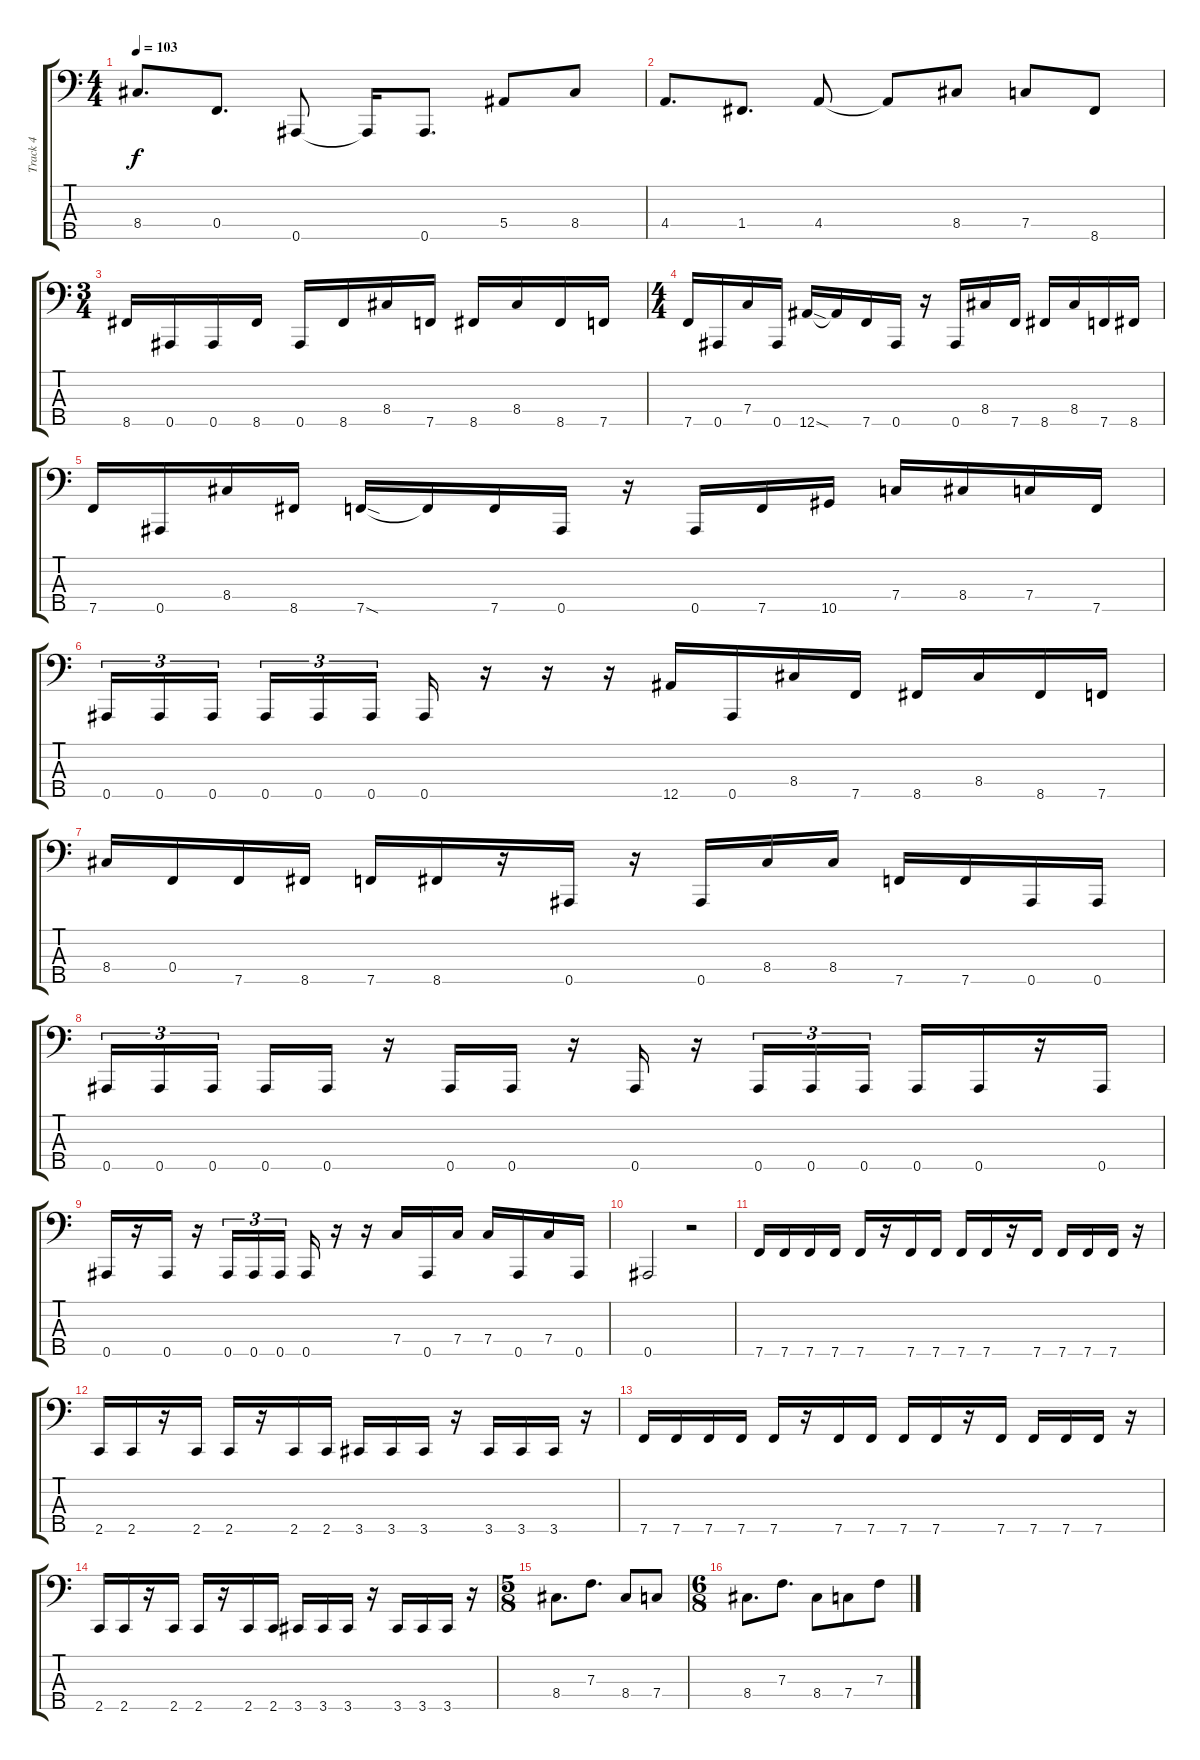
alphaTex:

\track ("Track 4" "Track 4") {instrument electricbassfinger}
\staff {score tabs}
\tuning (Ab2 Eb2 Bb1 F1 Bb0) {hide}
\ts (4 4)
\tempo 103
\clef f4
\ks c
8.4.8{d dy f} 0.4.8{d} 0.5.8 0.5{t}.16 0.5.8{d} 5.4.8 8.4.8 |
4.4.8{d} 1.4.8{d} 4.4.8 4.4{t}.8 8.4.8 7.4.8 8.5.8 |
\ts (3 4)
8.5.16 0.5.16 0.5.16 8.5.16 0.5.16 8.5.16 8.4.16 7.5.16 8.5.16 8.4.16 8.5.16 7.5.16 |
\ts (4 4)
7.5.16 0.5.16 7.4.16 0.5.16 12.5{sod}.16 12.5{t}.16 7.5.16 0.5.16 r.16 0.5.16 8.4.16 7.5.16 8.5.16 8.4.16 7.5.16 8.5.16 |
7.5.16 0.5.16 8.4.16 8.5.16 7.5{sod}.16 7.5{t}.16 7.5.16 0.5.16 r.16 0.5.16 7.5.16 10.5.16 7.4.16 8.4.16 7.4.16 7.5.16 |
0.5.16{tu (3 2)} 0.5.16{tu (3 2)} 0.5.16{tu (3 2) beam splitsecondary} 0.5.16{tu (3 2)} 0.5.16{tu (3 2)} 0.5.16{tu (3 2)} 0.5.16 r.16 r.16 r.16 12.5.16 0.5.16 8.4.16 7.5.16 8.5.16 8.4.16 8.5.16 7.5.16 |
8.4.16 0.4.16 7.5.16 8.5.16 7.5.16 8.5.16 r.16 0.5.16 r.16 0.5.16 8.4.16 8.4.16 7.5.16 7.5.16 0.5.16 0.5.16 |
0.5.16{tu (3 2)} 0.5.16{tu (3 2)} 0.5.16{tu (3 2) beam splitsecondary} 0.5.16 0.5.16 r.16 0.5.16 0.5.16 r.16 0.5.16 r.16 0.5.16{tu (3 2)} 0.5.16{tu (3 2)} 0.5.16{tu (3 2)} 0.5.16 0.5.16 r.16 0.5.16 |
0.5.16 r.16 0.5.16 r.16 0.5.16{tu (3 2)} 0.5.16{tu (3 2)} 0.5.16{tu (3 2) beam splitsecondary} 0.5.16 r.16 r.16 7.4.16 0.5.16 7.4.16 7.4.16 0.5.16 7.4.16 0.5.16 |
0.5.2 r.2 |
7.5.16 7.5.16 7.5.16 7.5.16 7.5.16 r.16 7.5.16 7.5.16 7.5.16 7.5.16 r.16 7.5.16 7.5.16 7.5.16 7.5.16 r.16 |
2.5.16 2.5.16 r.16 2.5.16 2.5.16 r.16 2.5.16 2.5.16 3.5.16 3.5.16 3.5.16 r.16 3.5.16 3.5.16 3.5.16 r.16 |
7.5.16 7.5.16 7.5.16 7.5.16 7.5.16 r.16 7.5.16 7.5.16 7.5.16 7.5.16 r.16 7.5.16 7.5.16 7.5.16 7.5.16 r.16 |
2.5.16 2.5.16 r.16 2.5.16 2.5.16 r.16 2.5.16 2.5.16 3.5.16 3.5.16 3.5.16 r.16 3.5.16 3.5.16 3.5.16 r.16 |
\ts (5 8)
8.4.8{d} 7.3.8{d} 8.4.8 7.4.8 |
\ts (6 8)
8.4.8{d} 7.3.8{d} 8.4.8 7.4.8 7.3.8
